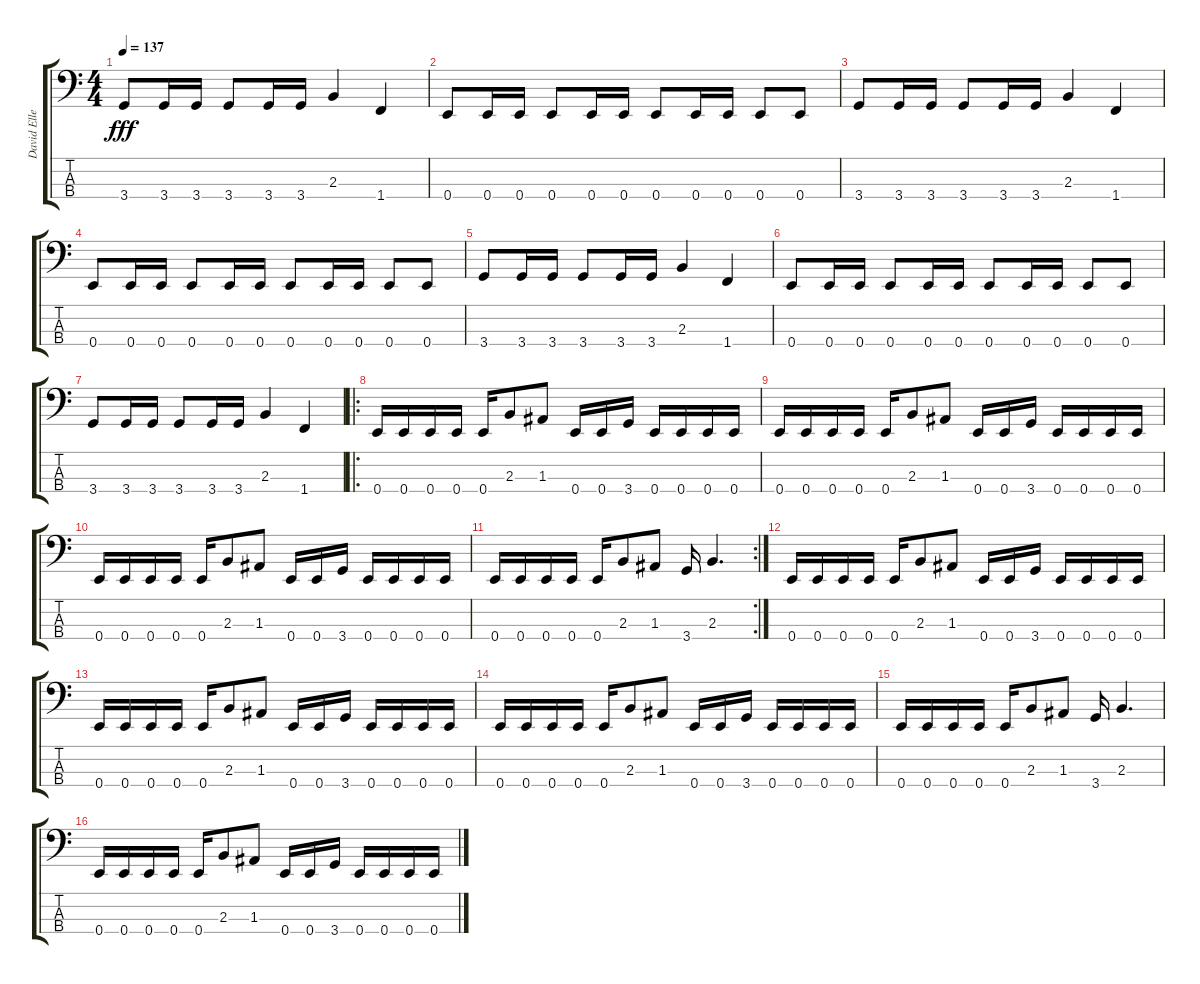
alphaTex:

\track ("David Ellefson" "David Elle") {instrument electricbassfinger}
\staff {score tabs}
\tuning (G2 D2 A1 E1) {hide}
\ts (4 4)
\tempo 137
\clef f4
\ks c
3.4.8{dy fff} 3.4.16 3.4.16 3.4.8 3.4.16 3.4.16 2.3.4 1.4.4 |
0.4.8 0.4.16 0.4.16 0.4.8 0.4.16 0.4.16 0.4.8 0.4.16 0.4.16 0.4.8 0.4.8 |
3.4.8 3.4.16 3.4.16 3.4.8 3.4.16 3.4.16 2.3.4 1.4.4 |
0.4.8 0.4.16 0.4.16 0.4.8 0.4.16 0.4.16 0.4.8 0.4.16 0.4.16 0.4.8 0.4.8 |
3.4.8 3.4.16 3.4.16 3.4.8 3.4.16 3.4.16 2.3.4 1.4.4 |
0.4.8 0.4.16 0.4.16 0.4.8 0.4.16 0.4.16 0.4.8 0.4.16 0.4.16 0.4.8 0.4.8 |
3.4.8 3.4.16 3.4.16 3.4.8 3.4.16 3.4.16 2.3.4 1.4.4 |
\ro
0.4.16 0.4.16 0.4.16 0.4.16 0.4.16 2.3.8 1.3.8 0.4.16 0.4.16 3.4.16 0.4.16 0.4.16 0.4.16 0.4.16 |
0.4.16 0.4.16 0.4.16 0.4.16 0.4.16 2.3.8 1.3.8 0.4.16 0.4.16 3.4.16 0.4.16 0.4.16 0.4.16 0.4.16 |
0.4.16 0.4.16 0.4.16 0.4.16 0.4.16 2.3.8 1.3.8 0.4.16 0.4.16 3.4.16 0.4.16 0.4.16 0.4.16 0.4.16 |
\rc 2
0.4.16 0.4.16 0.4.16 0.4.16 0.4.16 2.3.8 1.3.8 3.4.16 2.3.4{d} |
0.4.16 0.4.16 0.4.16 0.4.16 0.4.16 2.3.8 1.3.8 0.4.16 0.4.16 3.4.16 0.4.16 0.4.16 0.4.16 0.4.16 |
0.4.16 0.4.16 0.4.16 0.4.16 0.4.16 2.3.8 1.3.8 0.4.16 0.4.16 3.4.16 0.4.16 0.4.16 0.4.16 0.4.16 |
0.4.16 0.4.16 0.4.16 0.4.16 0.4.16 2.3.8 1.3.8 0.4.16 0.4.16 3.4.16 0.4.16 0.4.16 0.4.16 0.4.16 |
0.4.16 0.4.16 0.4.16 0.4.16 0.4.16 2.3.8 1.3.8 3.4.16 2.3.4{d} |
0.4.16 0.4.16 0.4.16 0.4.16 0.4.16 2.3.8 1.3.8 0.4.16 0.4.16 3.4.16 0.4.16 0.4.16 0.4.16 0.4.16
